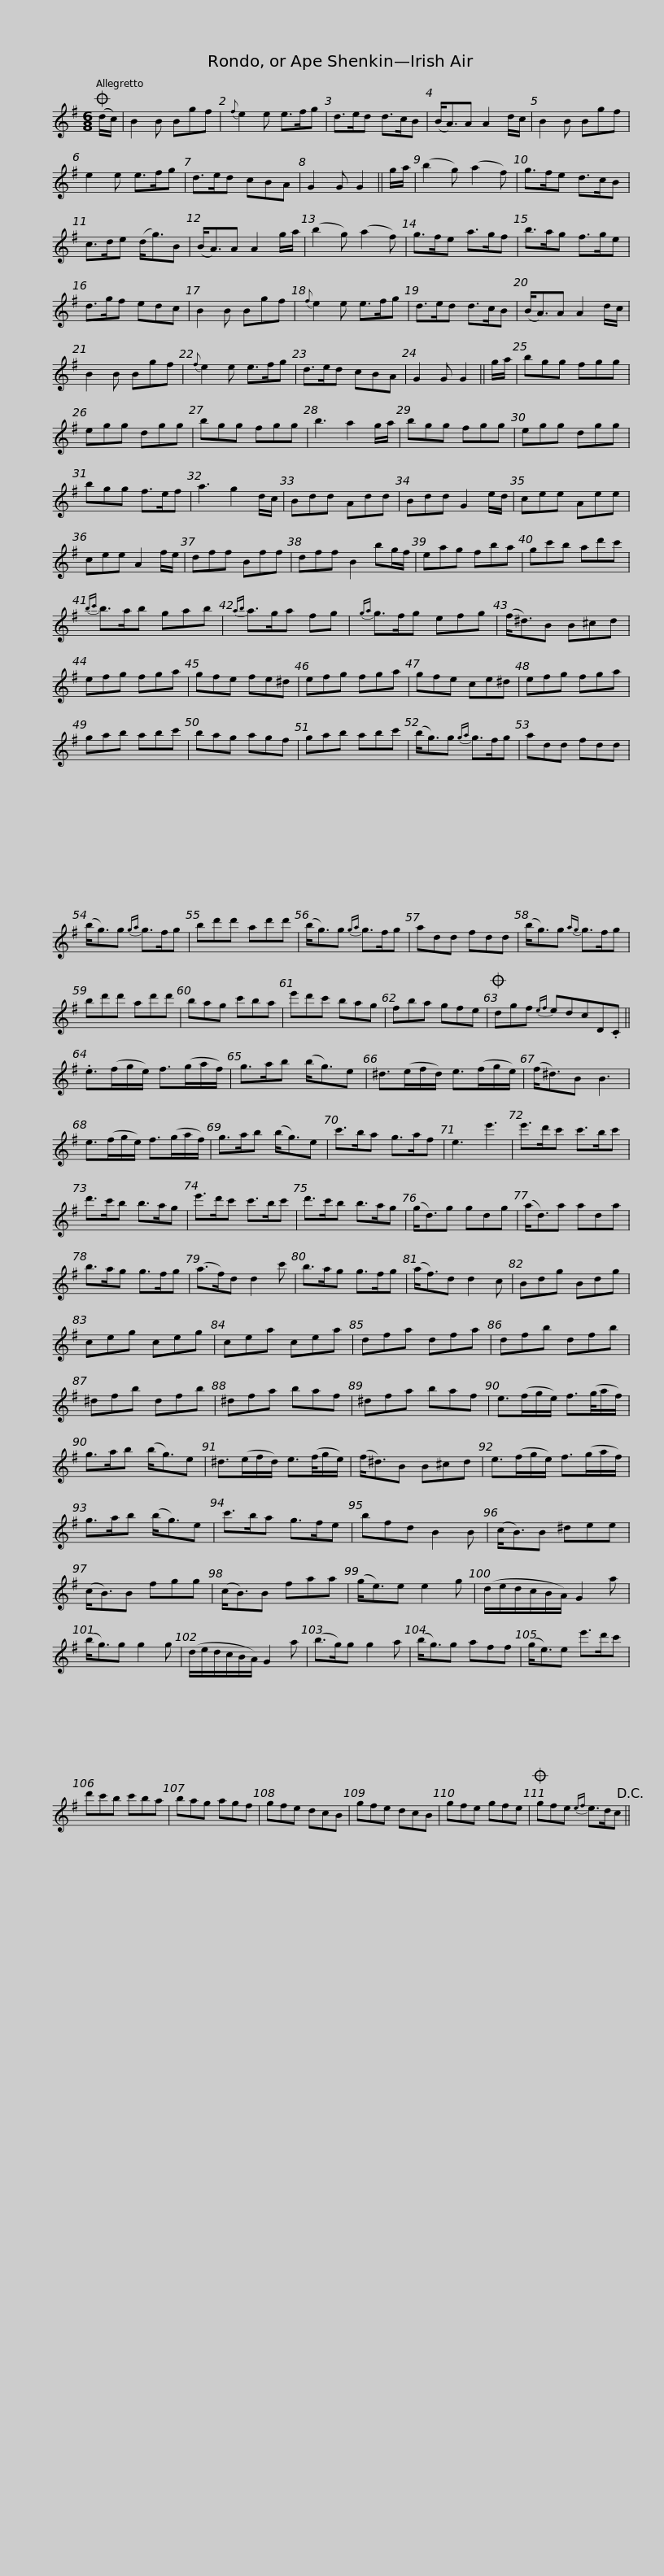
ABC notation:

X:1
L:1/8
M:6/8
I:linebreak $
K:G
V:1 treble
V:1
O (d/c/) | B2 B Bgf |{f} e2 e e>fg | d>ed d>cB | (B<A)A A2 d/c/ | %5
 B2 B Bgf | e2 e e>fg | d>ed cBA |$ G2 G G2 || g/a/ | %10
 (b2 g) (a2 f) | g>fe d>cB | c>de (d<g)B | (B<A)A A2 g/a/ | (b2 g) (a2 f) | %15
 g>fe a>gf |$ b>ag f>ge | d>gf edc | B2 B Bgf |{f} e2 e e>fg | %20
 d>ed d>cB | (B<A)A A2 d/c/ | B2 B Bgf |${f} e2 e e>fg | d>ed cBA | %25
 G2 G G2 || g/a/ | bgg fgg | egg dgg | bgg fgg | %30
 b3 a2 g/a/ |$ bgg fgg | egg dgg | bgg f>ef | a3 g2 d/c/ | %35
 Bdd Add | Bdd G2 e/d/ | cee Aee |$ cee A2 f/e/ | dff Bff | %40
 dff B2 bg/f/ | eag fba | gc'b ad'c' |{bc'} b>ab gab |${ab} a>ga fg | %45
{ga} g>fg efg | (f<^d)B B^cd | efg fga | gfe fe^d | efg fga |$ %50
 gfe ce^d | efg fga | gab abc' | bag agf | gab abc' | %55
 (b<g)g{ga} g>fg |$ add fdd | (b<g)g{ga} g>fg | bd'd' ad'd' | (b<g)g{ga} g>fg | %60
 add fdd | (b<g)g{ag} g>fg |$ bd'd' ad'd' | bag c'ba | e'd'c' bag | %65
 fba gfe |O dgf{ef} edcD.C ||$ .e>(fg/e/) f>(ga/f/) | g>ab (b<g)e | ^d>(ef/d/) e>(fg/e/) | %70
 (f<^d)B B3 | e>(fg/e/) f>(ga/f/) |$ g>ab (b<g)e | c'>ba g>af | e3 e'3 | %75
 e'>d'c' c'>bc' | d'>c'b b>ag | e'>d'c' c'>bc' |$ d'>c'b b>ag | (g<d)g gdg | %80
 (a<d)a ada | b>ag g>fg | (a>f)d d2 c' | b>ag g>fg |$ (a<f)d d2 c | %85
 Bdg Bdg | ceg ceg | cea cea | dfa dfa | dfb dfb | %90
 ^dfb dfb |$ ^dfa baf | ^dfa baf | e>(fg/e/) f3/2(g/4a/f/) | g>ab (b<g)e | %95
 ^d>(ef/d/) e3/2(f/4g/e/) |$ (f<^d)B B^cd | e>(fg/e/) f>(ga/f/) | g>ab (b<g)e | c'>ba g>fe | %100
 bfd B2 B | (c<B)B ^dee |$ (c<B)B fgg | (c<B)B faa | (g<e)e e2 g | %105
 (d/e/d/c/B/A/) G2 a | (b<g)g g2 g | (d/e/d/c/B/A/) G2 a | (b>g)g g2 a |$ (b<g)g aff | %110
 (g<e)e e'>d'c' | d'c'b c'ba | bag agf | gfe dcB | gfe dcB |$ %115
 gfe gfe |O gfe{ef} e>dc!D.C.! || %117
